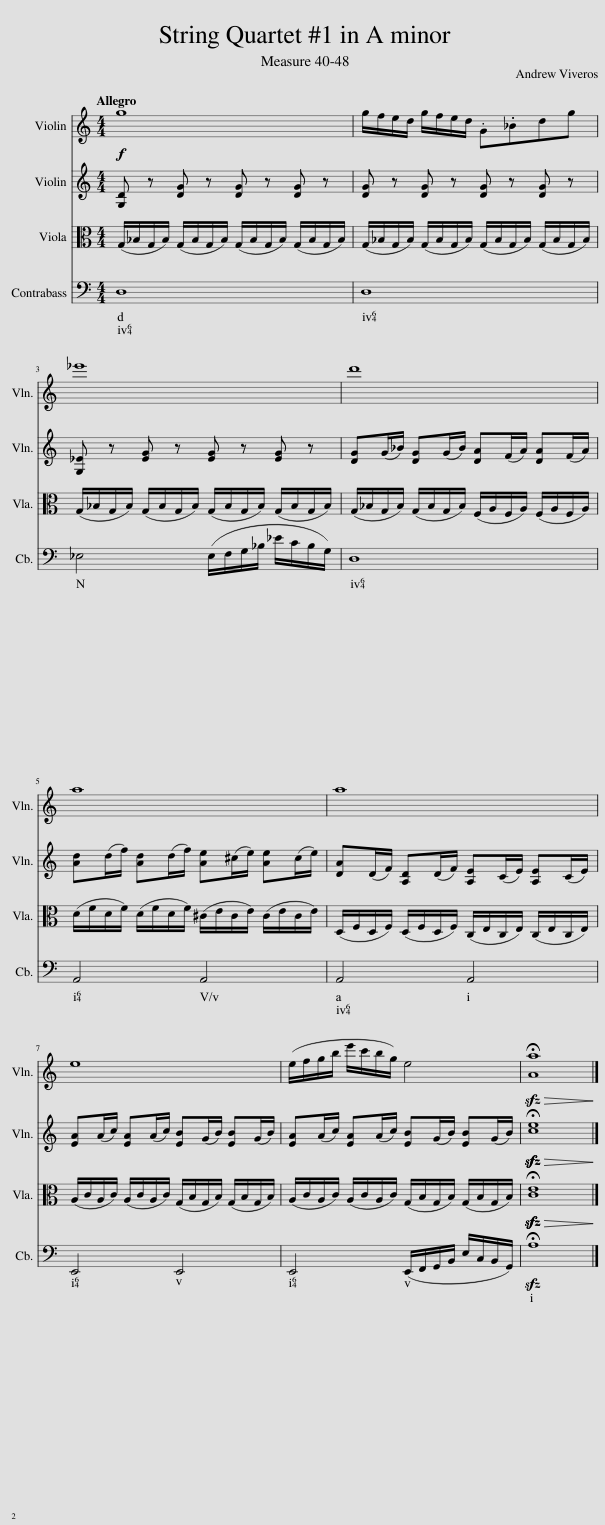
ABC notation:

X:1
%%score 1 2 3 4
L:1/8
Q:1/4=144
M:4/4
I:linebreak $
K:C
V:1 treble
V:2 treble
V:3 alto
V:4 bass transpose=-12
V:1
!f! g8 | g/f/e/d/ g/f/e/d/ .G._Bdg |$ _e'8 | d'8 |$ a8 | %5
 a8 |$ e8 | (e/f/g/b/ e'/c'/b/g/) e4 |!sfz!!>(! !fermata![Aa]8!>)! |] %9
V:2
 [G,D] z [DG] z [DG] z [DG] z | [DG] z [DG] z [DG] z [DG] z |$ [G,_E] z [EG] z [EG] z [EG] z | [DG](G/_B/) [DG](G/B/) [DA](F/A/) [DA](F/A/) |$ [Ad](d/f/) [Ad](d/f/) [Ae](^c/e/) [Ae](c/e/) | %5
 [DA](D/F/) [A,D](D/F/) [A,E](C/E/) [A,E](C/E/) |$ [EA](A/c/) [EA](A/c/) [EB](G/B/) [EB](G/B/) | [EA](A/c/) [EA](A/c/) [EB](G/B/) [EB](G/B/) |!sfz!!sfz!!>(! !fermata![ce]8!>)! |] %9
V:3
 (G,/_B,/G,/B,/) (G,/B,/G,/B,/) (G,/B,/G,/B,/) (G,/B,/G,/B,/) | (G,/_B,/G,/B,/) (G,/B,/G,/B,/) (G,/B,/G,/B,/) (G,/B,/G,/B,/) |$ (G,/_B,/G,/B,/) (G,/B,/G,/B,/) (G,/B,/G,/B,/) (G,/B,/G,/B,/) | (G,/_B,/G,/B,/) (G,/B,/G,/B,/) (F,/A,/F,/A,/) (F,/A,/F,/A,/) |$ (D/F/D/F/) (D/F/D/F/) (^C/E/C/E/) (C/E/C/E/) | %5
 (D,/F,/D,/F,/) (D,/F,/D,/F,/) (C,/E,/C,/E,/) (C,/E,/C,/E,/) |$ (A,/C/A,/C/) (A,/C/A,/C/) (G,/B,/G,/B,/) (G,/B,/G,/B,/) | (A,/C/A,/C/) (A,/C/A,/C/) (G,/B,/G,/B,/) (G,/B,/G,/B,/) |!sfz!!sfz!!>(! !fermata![CE]8!>)! |] %9
V:4
 D,8 | D,8 |$ _E,4 (E,/F,/G,/_B,/ _E/C/B,/G,/) | D,8 |$ A,,4 A,,4 | %5
 A,,4 A,,4 |$ E,,4 E,,4 | E,,4 (E,,/F,,/G,,/B,,/ E,/C,/B,,/G,,/) |!sfz! !fermata!A,8 |] %9
